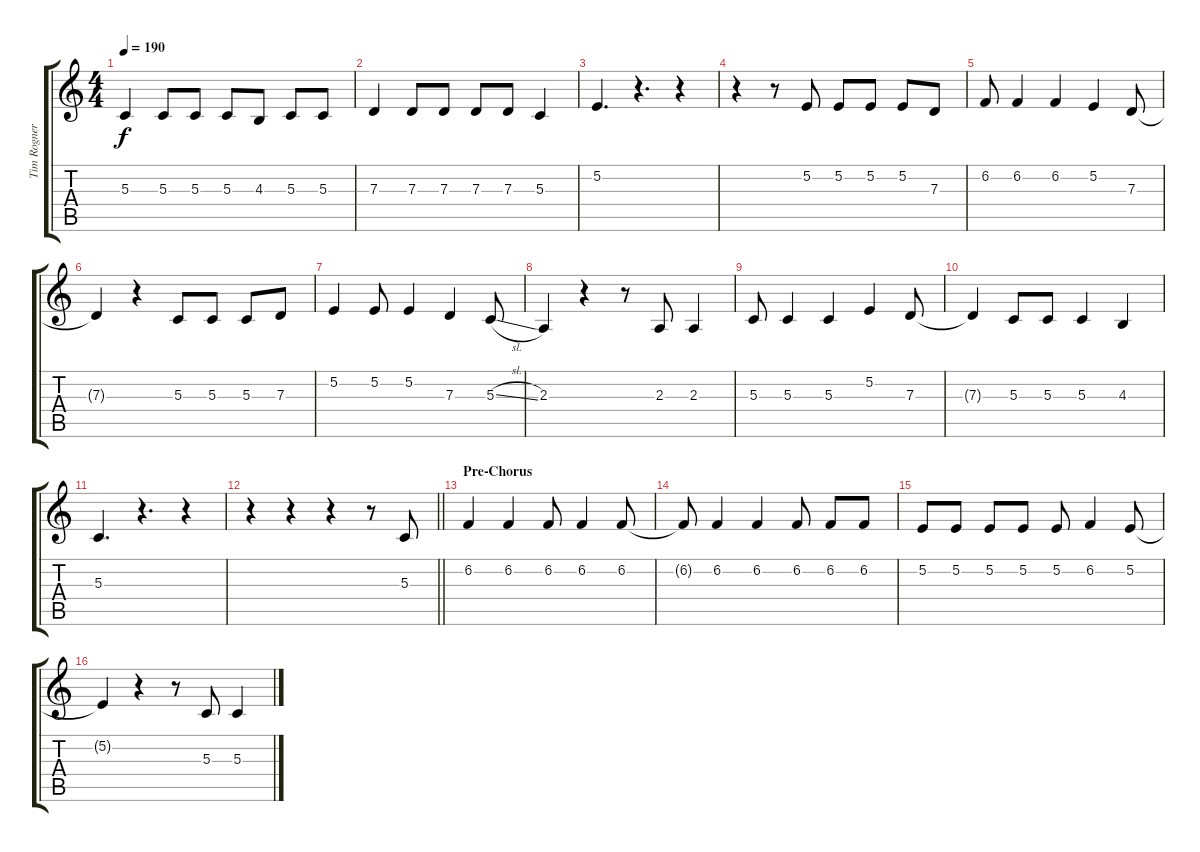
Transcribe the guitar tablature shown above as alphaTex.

\track ("Tim Rogner - Vocals" "Tim Rogner") {instrument altosax}
\staff {score tabs}
\tuning (E4 B3 G3 D3 A2 E2) {hide}
\ts (4 4)
\tempo 190
\clef g2
\ks c
5.3.4{dy f} 5.3.8 5.3.8 5.3.8 4.3.8 5.3.8 5.3.8 |
7.3.4 7.3.8 7.3.8 7.3.8 7.3.8 5.3.4 |
5.2.4{d} r.4{d} r.4 |
r.4 r.8 5.2.8 5.2.8 5.2.8 5.2.8 7.3.8 |
6.2.8 6.2.4 6.2.4 5.2.4 7.3.8 |
7.3{t}.4 r.4 5.3.8 5.3.8 5.3.8 7.3.8 |
5.2.4 5.2.8 5.2.4 7.3.4 5.3{sl}.8 |
2.3.4 r.4 r.8 2.3.8 2.3.4 |
5.3.8 5.3.4 5.3.4 5.2.4 7.3.8 |
7.3{t}.4 5.3.8 5.3.8 5.3.4 4.3.4 |
5.3.4{d} r.4{d} r.4 |
\barLineRight lightlight
r.4 r.4 r.4 r.8 5.3.8 |
\section ("" "Pre-Chorus")
6.2.4 6.2.4 6.2.8 6.2.4 6.2.8 |
6.2{t}.8 6.2.4 6.2.4 6.2.8 6.2.8 6.2.8 |
5.2.8 5.2.8 5.2.8 5.2.8 5.2.8 6.2.4 5.2.8 |
5.2{t}.4 r.4 r.8 5.3.8 5.3.4
